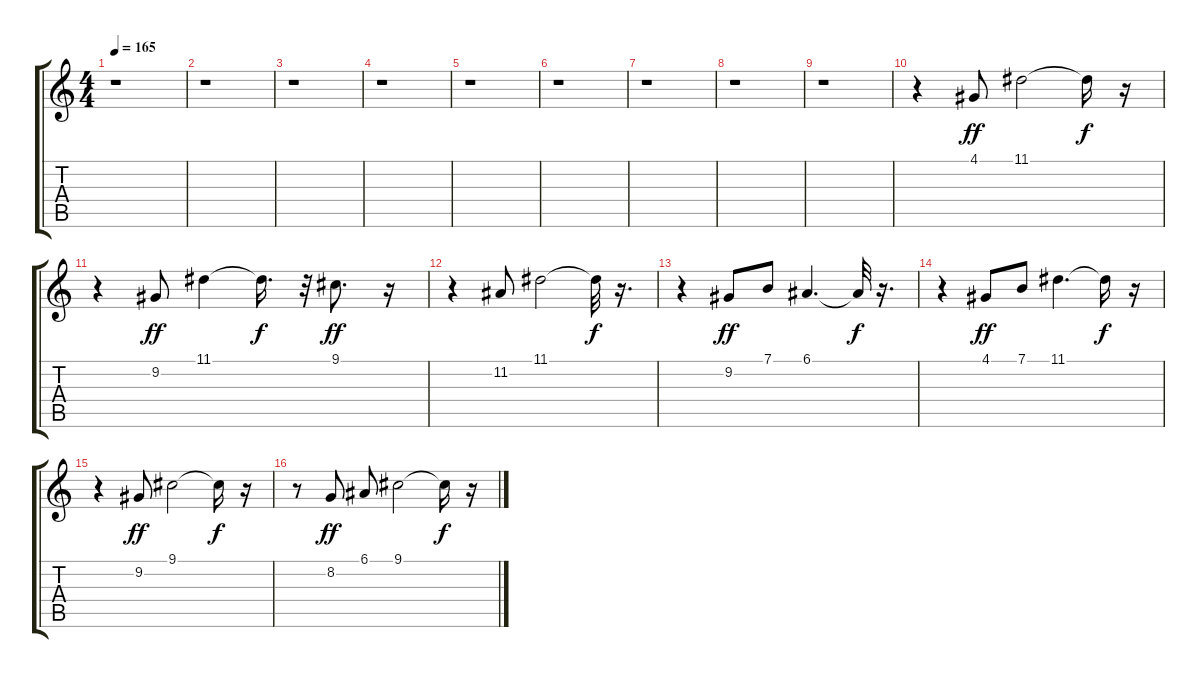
\track (" " " ") {instrument electricpiano1}
\staff {score tabs}
\tuning (E4 B3 G3 D3 A2 E2) {hide}
\ts (4 4)
\tempo 165
\clef g2
\ks c
r.1{dy ff} |
r.1 |
r.1 |
r.1 |
r.1 |
r.1 |
r.1 |
r.1 |
r.1 |
r.4 4.1.8 11.1.2 11.1{t}.16{dy f} r.16 |
r.4 9.2.8{dy ff} 11.1.4 11.1{t}.16{d dy f} r.32 9.1.8{d dy ff} r.16 |
r.4 11.2.8 11.1.2 11.1{t}.32{dy f} r.16{d} |
r.4 9.2.8{dy ff} 7.1.8 6.1.4{d} 6.1{t}.32{dy f} r.16{d} |
r.4 4.1.8{dy ff} 7.1.8 11.1.4{d} 11.1{t}.16{dy f} r.16 |
r.4 9.2.8{dy ff} 9.1.2 9.1{t}.16{dy f} r.16 |
r.8 8.2.8{dy ff} 6.1.8 9.1.2 9.1{t}.16{dy f} r.16
